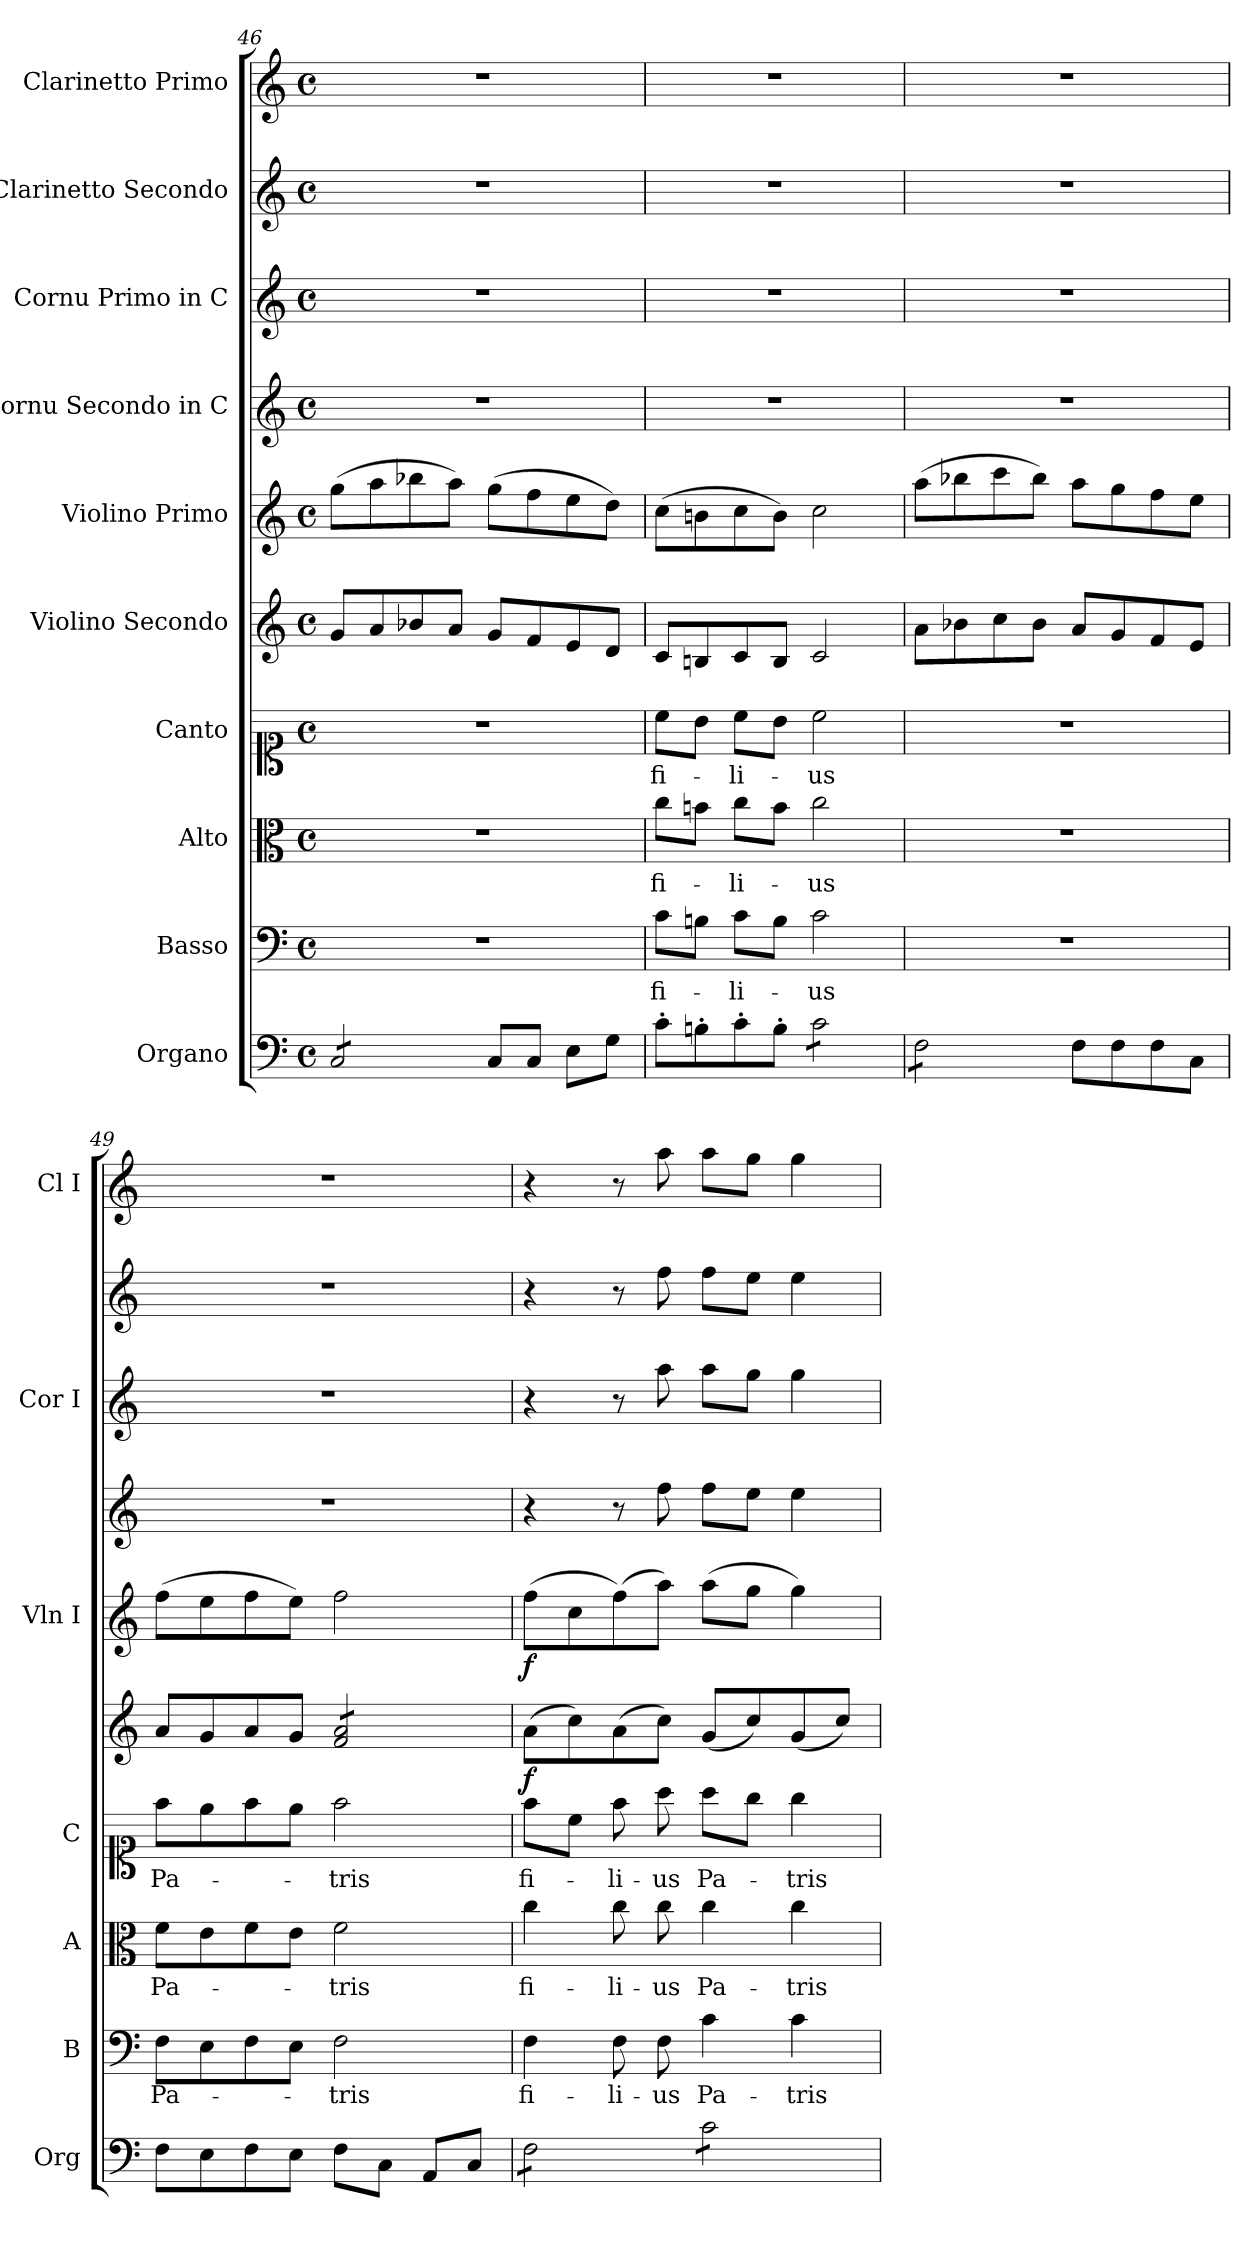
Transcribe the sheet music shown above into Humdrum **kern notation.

**kern	**kern	**text	**kern	**text	**kern	**text	**kern	**dynam	**kern	**dynam	**kern	**kern	**kern	**kern
*part10	*part9	*part9	*part8	*part8	*part7	*part7	*part6	*part6	*part5	*part5	*part4	*part3	*part2	*part1
*staff10	*staff9	*staff9	*staff8	*staff8	*staff7	*staff7	*staff6	*staff6	*staff5	*staff5	*staff4	*staff3	*staff2	*staff1
*I"Organo	*I"Basso	*	*I"Alto	*	*I"Canto	*	*I"Violino Secondo	*	*I"Violino Primo	*	*I"Cornu Secondo in C	*I"Cornu Primo in C	*I"Clarinetto Secondo	*I"Clarinetto Primo
*I'Org	*I'B	*	*I'A	*	*I'C	*	*	*	*I'Vln I	*	*	*I'Cor I	*	*I'Cl I
*clefF4	*clefF4	*	*clefC3	*	*clefC1	*	*clefG2	*	*clefG2	*	*clefG2	*clefG2	*clefG2	*clefG2
*k[]	*k[]	*	*k[]	*	*k[]	*	*k[]	*	*k[]	*	*k[]	*k[]	*k[]	*k[]
*M4/4	*M4/4	*	*M4/4	*	*M4/4	*	*M4/4	*	*M4/4	*	*M4/4	*M4/4	*M4/4	*M4/4
*met(c)	*met(c)	*	*met(c)	*	*met(c)	*	*met(c)	*	*met(c)	*	*met(c)	*met(c)	*met(c)	*met(c)
=46	=46	=46	=46	=46	=46	=46	=46	=46	=46	=46	=46	=46	=46	=46
*tremolo	*	*	*	*	*	*	*	*	*	*	*	*	*	*
8CL	1r	.	1r	.	1r	.	8gL	.	(>8ggL	.	1r	1r	1r	1r
8C	.	.	.	.	.	.	8a	.	8aa	.	.	.	.	.
8C	.	.	.	.	.	.	8b-X	.	8bb-X	.	.	.	.	.
8CJ	.	.	.	.	.	.	8aJ	.	8aaJ)	.	.	.	.	.
*Xtremolo	*	*	*	*	*	*	*	*	*	*	*	*	*	*
8CL	.	.	.	.	.	.	8gL	.	(>8ggL	.	.	.	.	.
8CJ	.	.	.	.	.	.	8f	.	8ff	.	.	.	.	.
8EL	.	.	.	.	.	.	8e	.	8ee	.	.	.	.	.
8GJ	.	.	.	.	.	.	8dJ	.	8ddJ)	.	.	.	.	.
=47	=47	=47	=47	=47	=47	=47	=47	=47	=47	=47	=47	=47	=47	=47
8c'L	8cL	fi-	8ccL	fi-	8ccL	fi-	8cL	.	(>8ccL	.	1r	1r	1r	1r
8Bn'	8BnJ	.	8bnJ	.	8bJ	.	8Bn	.	8bn	.	.	.	.	.
8c'	8cL	-li-	8ccL	-li-	8ccL	-li-	8c	.	8cc	.	.	.	.	.
8B'J	8BJ	.	8bJ	.	8bJ	.	8BJ	.	8bJ)	.	.	.	.	.
*tremolo	*	*	*	*	*	*	*	*	*	*	*	*	*	*
8cL	2c	-us	2cc	-us	2cc	-us	2c	.	2cc	.	.	.	.	.
8c	.	.	.	.	.	.	.	.	.	.	.	.	.	.
8c	.	.	.	.	.	.	.	.	.	.	.	.	.	.
8cJ	.	.	.	.	.	.	.	.	.	.	.	.	.	.
=48	=48	=48	=48	=48	=48	=48	=48	=48	=48	=48	=48	=48	=48	=48
8FL	1r	.	1r	.	1r	.	8aL	.	(>8aaL	.	1r	1r	1r	1r
8F	.	.	.	.	.	.	8b-X	.	8bb-X	.	.	.	.	.
8F	.	.	.	.	.	.	8cc	.	8ccc	.	.	.	.	.
8FJ	.	.	.	.	.	.	8b-J	.	8bb-J)	.	.	.	.	.
*Xtremolo	*	*	*	*	*	*	*	*	*	*	*	*	*	*
8FL	.	.	.	.	.	.	8aL	.	8aaL	.	.	.	.	.
8F	.	.	.	.	.	.	8g	.	8gg	.	.	.	.	.
8F	.	.	.	.	.	.	8f	.	8ff	.	.	.	.	.
8CJ	.	.	.	.	.	.	8eJ	.	8eeJ	.	.	.	.	.
=49	=49	=49	=49	=49	=49	=49	=49	=49	=49	=49	=49	=49	=49	=49
8FL	8FL	Pa-	8fL	Pa-	8ffL	Pa-	8aL	.	(>8ffL	.	1r	1r	1r	1r
8E	8E	.	8e	.	8ee	.	8g	.	8ee	.	.	.	.	.
8F	8F	.	8f	.	8ff	.	8a	.	8ff	.	.	.	.	.
8EJ	8EJ	.	8eJ	.	8eeJ	.	8gJ	.	8eeJ)	.	.	.	.	.
*	*	*	*	*	*	*	*tremolo	*	*	*	*	*	*	*
8FL	2F	-tris	2f	-tris	2ff	-tris	8f 8aL	.	2ff	.	.	.	.	.
8CJ	.	.	.	.	.	.	8f 8a	.	.	.	.	.	.	.
8AAL	.	.	.	.	.	.	8f 8a	.	.	.	.	.	.	.
8CJ	.	.	.	.	.	.	8f 8aJ	.	.	.	.	.	.	.
*	*	*	*	*	*	*	*Xtremolo	*	*	*	*	*	*	*
=50	=50	=50	=50	=50	=50	=50	=50	=50	=50	=50	=50	=50	=50	=50
!LO:TX:a:t=Tutti	!	!	!	!	!	!	!	!	!	!	!	!	!	!
*tremolo	*	*	*	*	*	*	*	*	*	*	*	*	*	*
8FL	4F	fi-	4cc	fi-	8ffL	fi-	(>8aL	f	(>8ffL	f	4r	4r	4r	4r
8F	.	.	.	.	8ccJ	.	8cc)	.	8cc	.	.	.	.	.
8F	8F	-li-	8cc	-li-	8ff	-li-	(>8a	.	(8ff)	.	8r	8r	8r	8r
8FJ	8F	-us	8cc	-us	8aa	-us	8ccJ)	.	8aaJ)	.	8ff	8aa	8ff	8aa
8cL	4c	Pa-	4cc	Pa-	8aaL	Pa-	(<8gL	.	(>8aaL	.	8ffL	8aaL	8ffL	8aaL
8c	.	.	.	.	8ggJ	.	8cc)	.	8ggJ	.	8eeJ	8ggJ	8eeJ	8ggJ
8c	4c	-tris	4cc	-tris	4gg	-tris	(<8g	.	4gg)	.	4ee	4gg	4ee	4gg
8cJ	.	.	.	.	.	.	8ccJ)	.	.	.	.	.	.	.
*Xtremolo	*	*	*	*	*	*	*	*	*	*	*	*	*	*
=	=	=	=	=	=	=	=	=	=	=	=	=	=	=
*-	*-	*-	*-	*-	*-	*-	*-	*-	*-	*-	*-	*-	*-	*-
